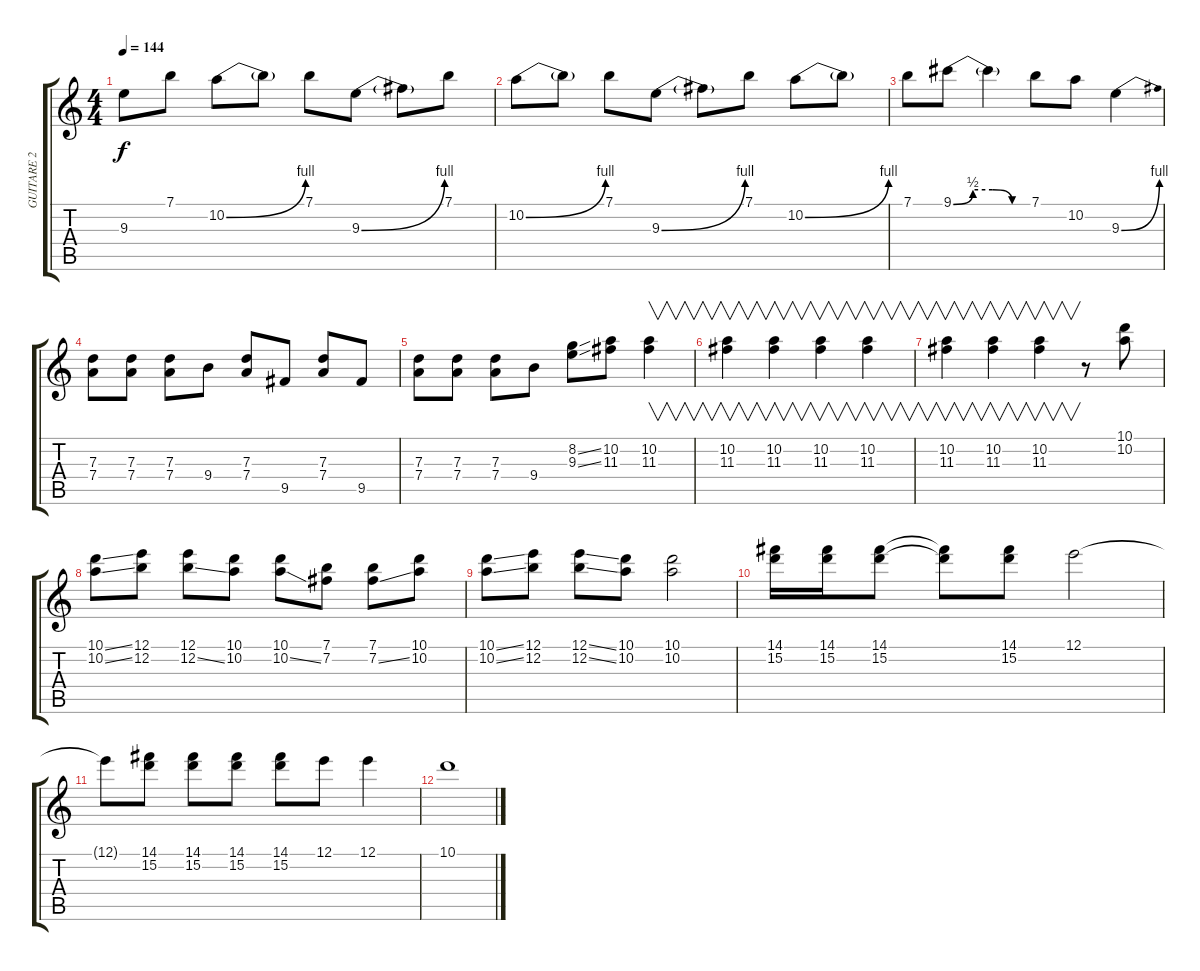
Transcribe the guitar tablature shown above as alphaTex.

\track ("GUITARE 2" "GUITARE 2") {instrument overdrivenguitar}
\staff {score tabs}
\tuning (E4 B3 G3 D3 A2 E2) {hide}
\ts (4 4)
\tempo 144
\clef g2
\ks c
9.3{t}.8{dy f} 7.1.8 10.2{be (bend 0 0 60 4)}.8 10.2{t}.8 7.1.8 9.3{be (bend 0 0 60 4)}.8 9.3{t}.8 7.1.8 |
10.2{be (bend 0 0 60 4)}.8 10.2{t}.8 7.1.8 9.3{be (bend 0 0 60 4)}.8 9.3{t}.8 7.1.8 10.2{be (bend 0 0 60 4)}.8 10.2{t}.8 |
7.1.8 9.1{be (custom 0 0 15 2 30 2 45 0 60 0)}.8 9.1{t}.4 7.1.8 10.2.8 9.3{be (bend 0 0 60 4)}.4 |
(7.3 7.4).8 (7.3 7.4).8 (7.3 7.4).8 9.4.8 (7.3 7.4).8 9.5.8 (7.3 7.4).8 9.5.8 |
(7.3 7.4).8 (7.3 7.4).8 (7.3 7.4).8 9.4.8 (8.2{ss} 9.3{ss}).8 (10.2 11.3).8 (10.2 11.3).4{v} |
(10.2 11.3).4{v} (10.2 11.3).4{v} (10.2 11.3).4{v} (10.2 11.3).4{v} |
(10.2 11.3).4{v} (10.2 11.3).4{v} (10.2 11.3).4{v} r.8 (10.1 10.2).8 |
(10.1{ss} 10.2{ss}).8 (12.1 12.2).8 (12.1 12.2{ss}).8 (10.1 10.2).8 (10.1 10.2{ss}).8 (7.1 7.2).8 (7.1 7.2{ss}).8 (10.1 10.2).8 |
(10.1{ss} 10.2{ss}).8 (12.1 12.2).8 (12.1{ss} 12.2{ss}).8 (10.1 10.2).8 (10.1 10.2).2 |
(14.1 15.2).16 (14.1 15.2).16 (14.1 15.2).8 (14.1{t} 15.2{t}).8 (14.1 15.2).8 12.1.2 |
12.1{t}.8 (14.1 15.2).8 (14.1 15.2).8 (14.1 15.2).8 (14.1 15.2).8 12.1.8 12.1.4 |
10.1.1
